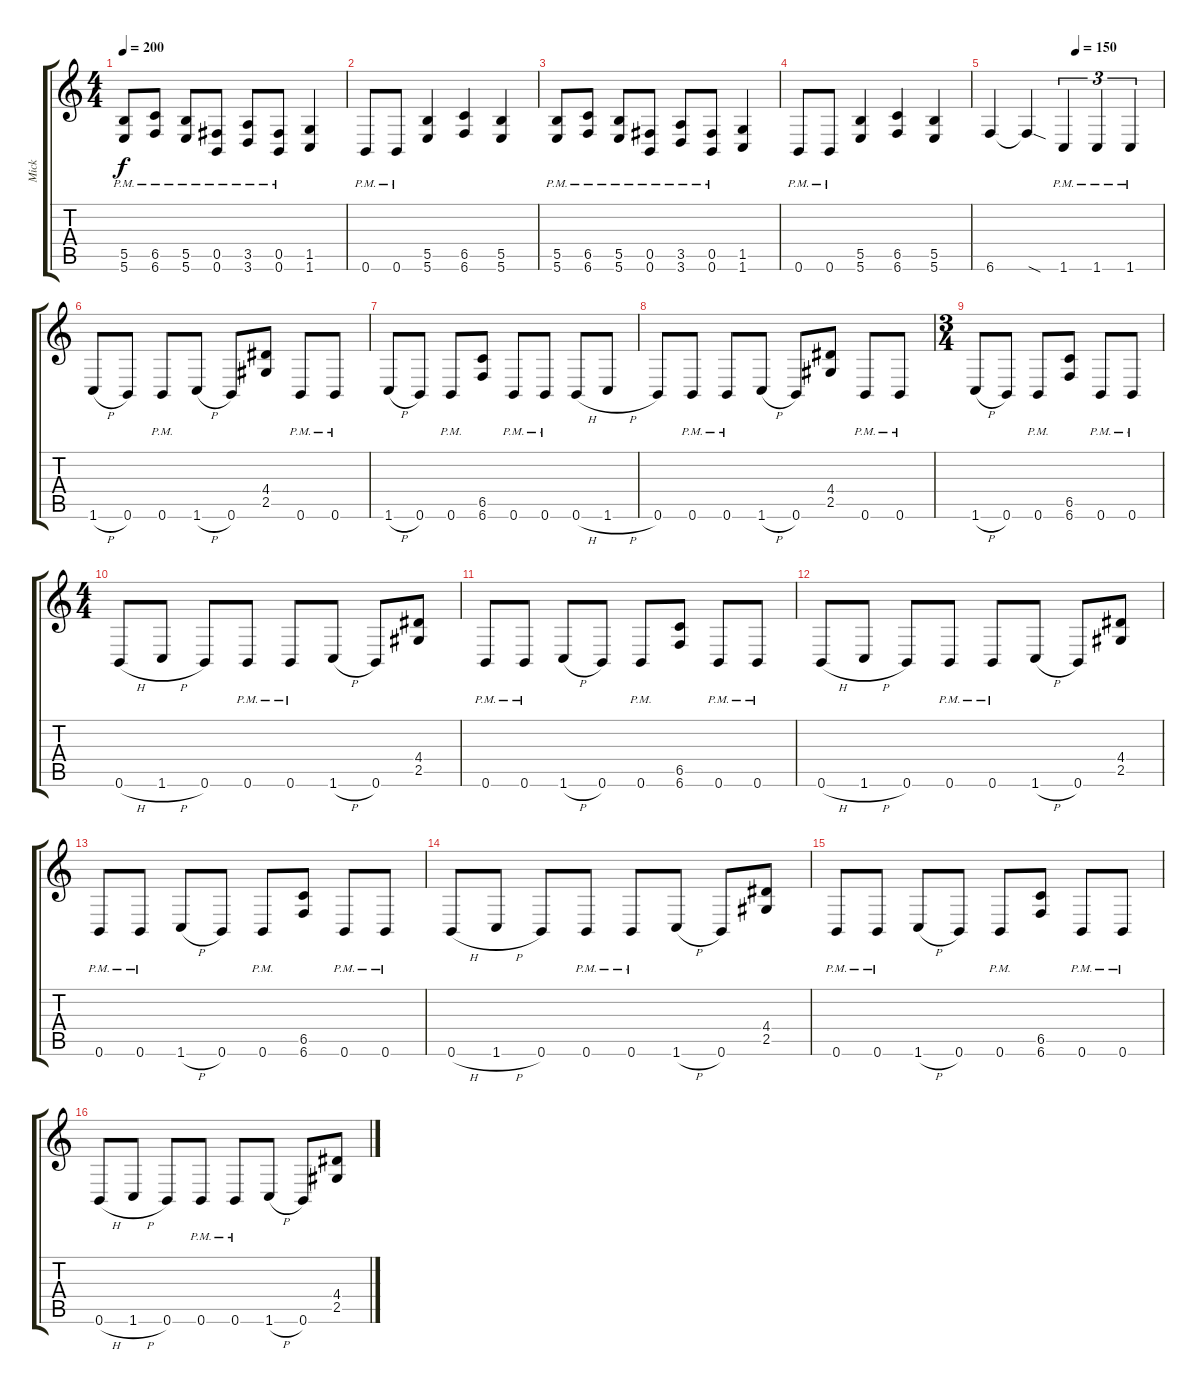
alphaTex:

\track ("Mick" "Mick") {instrument distortionguitar}
\staff {score tabs}
\tuning (Db4 Ab3 E3 B2 Gb2 B1) {hide}
\ts (4 4)
\tempo 200
\clef g2
\ks c
(5.5{pm} 5.6{pm}).8{dy f} (6.5{pm} 6.6{pm}).8 (5.5{pm} 5.6{pm}).8 (0.5{pm} 0.6{pm}).8 (3.5{pm} 3.6{pm}).8 (0.5{pm} 0.6{pm}).8 (1.5 1.6).4 |
0.6{pm}.8 0.6{pm}.8 (5.5 5.6).4 (6.5 6.6).4 (5.5 5.6).4 |
(5.5{pm} 5.6{pm}).8 (6.5{pm} 6.6{pm}).8 (5.5{pm} 5.6{pm}).8 (0.5{pm} 0.6{pm}).8 (3.5{pm} 3.6{pm}).8 (0.5{pm} 0.6{pm}).8 (1.5 1.6).4 |
0.6{pm}.8 0.6{pm}.8 (5.5 5.6).4 (6.5 6.6).4 (5.5 5.6).4 |
\tempo (150 0.5)
6.6.4 6.6{sod t}.4 1.6{pm}.4{tu (3 2)} 1.6{pm}.4{tu (3 2)} 1.6{pm}.4{tu (3 2)} |
1.6{h}.8 0.6.8 0.6{pm}.8 1.6{h}.8 0.6.8 (4.4 2.5).8 0.6{pm}.8 0.6{pm}.8 |
1.6{h}.8 0.6.8 0.6{pm}.8 (6.5 6.6).8 0.6{pm}.8 0.6{pm}.8 0.6{h}.8 1.6{h}.8 |
0.6.8 0.6{pm}.8 0.6{pm}.8 1.6{h}.8 0.6.8 (4.4 2.5).8 0.6{pm}.8 0.6{pm}.8 |
\ts (3 4)
1.6{h}.8 0.6.8 0.6{pm}.8 (6.5 6.6).8 0.6{pm}.8 0.6{pm}.8 |
\ts (4 4)
0.6{h}.8 1.6{h}.8 0.6.8 0.6{pm}.8 0.6{pm}.8 1.6{h}.8 0.6.8 (4.4 2.5).8 |
0.6{pm}.8 0.6{pm}.8 1.6{h}.8 0.6.8 0.6{pm}.8 (6.5 6.6).8 0.6{pm}.8 0.6{pm}.8 |
0.6{h}.8 1.6{h}.8 0.6.8 0.6{pm}.8 0.6{pm}.8 1.6{h}.8 0.6.8 (4.4 2.5).8 |
0.6{pm}.8 0.6{pm}.8 1.6{h}.8 0.6.8 0.6{pm}.8 (6.5 6.6).8 0.6{pm}.8 0.6{pm}.8 |
0.6{h}.8 1.6{h}.8 0.6.8 0.6{pm}.8 0.6{pm}.8 1.6{h}.8 0.6.8 (4.4 2.5).8 |
0.6{pm}.8 0.6{pm}.8 1.6{h}.8 0.6.8 0.6{pm}.8 (6.5 6.6).8 0.6{pm}.8 0.6{pm}.8 |
0.6{h}.8 1.6{h}.8 0.6.8 0.6{pm}.8 0.6{pm}.8 1.6{h}.8 0.6.8 (4.4 2.5).8
